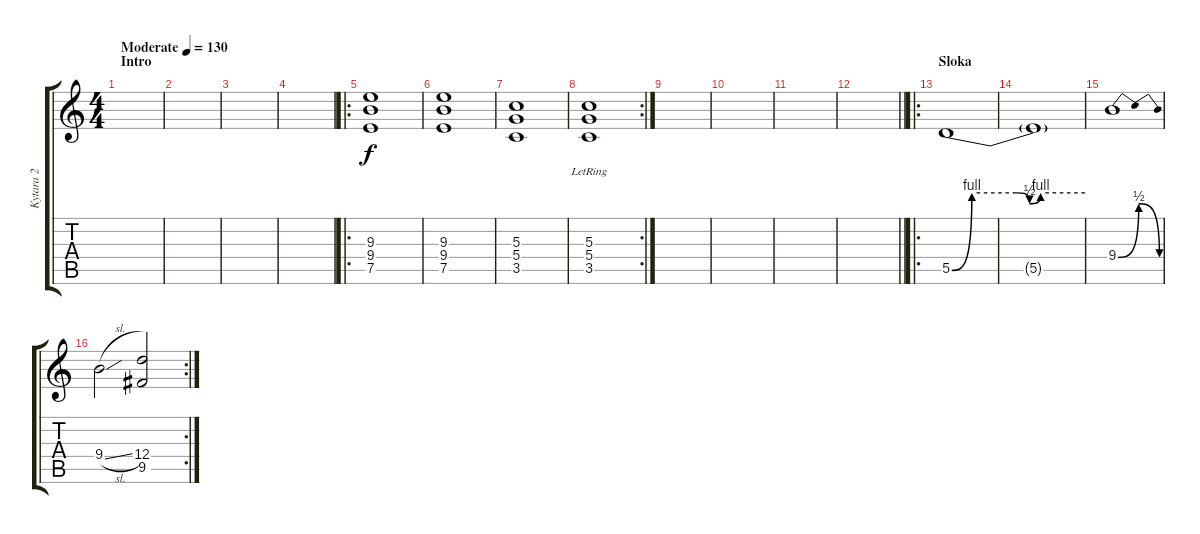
\track ("Kytara 2" "Kytara 2") {instrument overdrivenguitar}
\staff {score tabs}
\tuning (E4 B3 G3 D3 A2 E2) {hide}
\ts (4 4)
\section ("" "Intro")
\tempo (130 "Moderate")
\clef g2
\ks c
|
|
|
|
\ro
(9.3 9.4 7.5).1 |
(9.3 9.4 7.5).1 |
(5.3 5.4 3.5).1 |
\rc 2
(5.3{lr} 5.4{lr} 3.5{lr}).1 |
|
|
|
\barLineRight lightlight
|
\ro
\section ("" "Sloka")
5.5{be (custom 0 0 9 4 29 4 35 2 40 4 60 4)}.1 |
5.5{t}.1 |
9.4{be (bendrelease 0 0 15 2 44 2 60 0)}.1 |
\rc 2
9.4{sl}.2 (12.4 9.5).2
